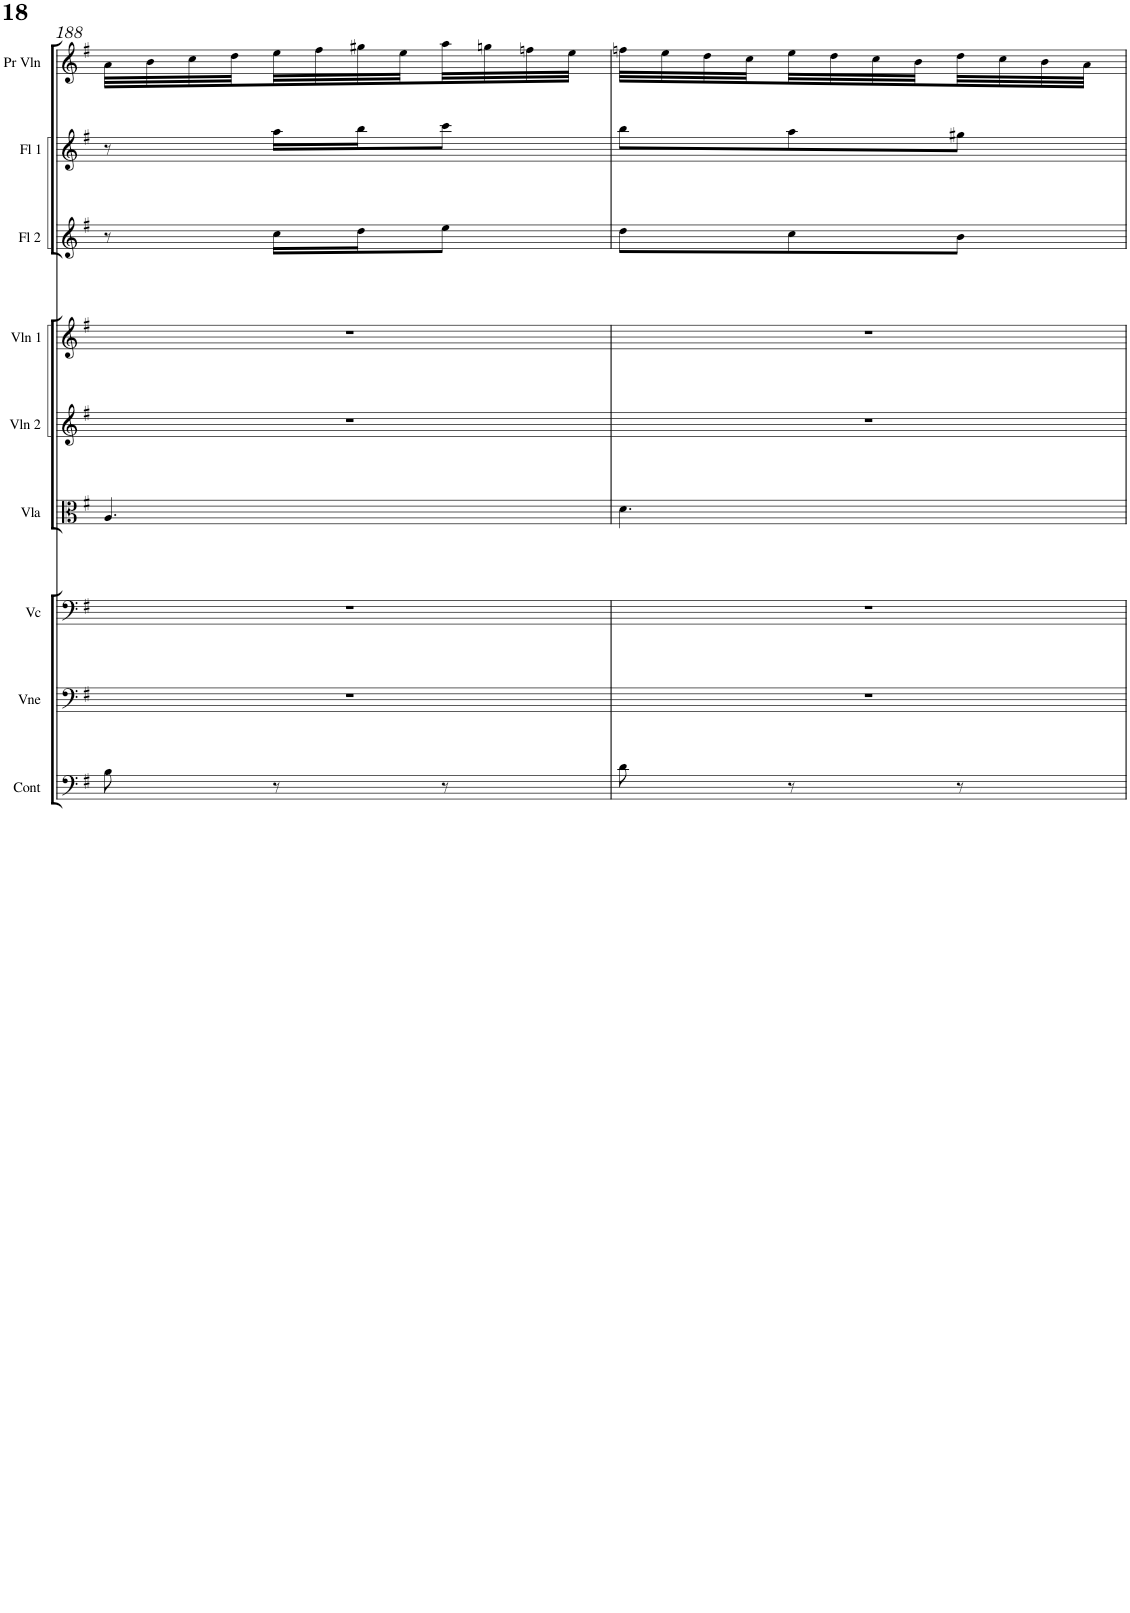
**kern	**kern	**kern	**kern	**kern	**kern	**kern	**kern	**kern
*part9	*part8	*part7	*part6	*part5	*part4	*part3	*part2	*part1
*staff9	*staff8	*staff7	*staff6	*staff5	*staff4	*staff3	*staff2	*staff1
*I"Continuo	*I"Violone	*I"Violoncello	*I"Viola	*I"Violin 2	*I"Violin 1	*I"Flute 2	*I"Flute 1	*I"Principal Violin
*I'Cont	*I'Vne	*I'Vc	*I'Vla	*I'Vln 2	*I'Vln 1	*I'Fl 2	*I'Fl 1	*I'Pr Vln
!!LO:PB:g=z
*clefF4	*clefF4	*clefF4	*clefC3	*clefG2	*clefG2	*clefG2	*clefG2	*clefG2
*	*Trd7c12	*	*	*	*	*	*	*
*k[f#]	*k[f#]	*k[f#]	*k[f#]	*k[f#]	*k[f#]	*k[f#]	*k[f#]	*k[f#]
*M3/8	*M3/8	*M3/8	*M3/8	*M3/8	*M3/8	*M3/8	*M3/8	*M3/8
=188	=188	=188	=188	=188	=188	=188	=188	=188
8B\	4.r	4.r	4.A/	4.r	4.r	8r	8r	32a\LLL
.	.	.	.	.	.	.	.	32b\
.	.	.	.	.	.	.	.	32cc\
.	.	.	.	.	.	.	.	32dd\
8r	.	.	.	.	.	16cc\LL	16aa\LL	32ee\
.	.	.	.	.	.	.	.	32ff#\
.	.	.	.	.	.	16dd\J	16bb\J	32gg#X\
.	.	.	.	.	.	.	.	32ee\
8r	.	.	.	.	.	8ee\J	8ccc\J	32aa\
.	.	.	.	.	.	.	.	32ggn\
.	.	.	.	.	.	.	.	32ffn\
.	.	.	.	.	.	.	.	32ee\JJJ
=189	=189	=189	=189	=189	=189	=189	=189	=189
8d\	4.r	4.r	4.d\	4.r	4.r	8dd\L	8bb\L	32ffn\LLL
.	.	.	.	.	.	.	.	32ee\
.	.	.	.	.	.	.	.	32dd\
.	.	.	.	.	.	.	.	32cc\
8r	.	.	.	.	.	8cc\	8aa\	32ee\
.	.	.	.	.	.	.	.	32dd\
.	.	.	.	.	.	.	.	32cc\
.	.	.	.	.	.	.	.	32b\
8r	.	.	.	.	.	8b\J	8gg#X\J	32dd\
.	.	.	.	.	.	.	.	32cc\
.	.	.	.	.	.	.	.	32b\
.	.	.	.	.	.	.	.	32a\JJJ
=	=	=	=	=	=	=	=	=
*-	*-	*-	*-	*-	*-	*-	*-	*-
